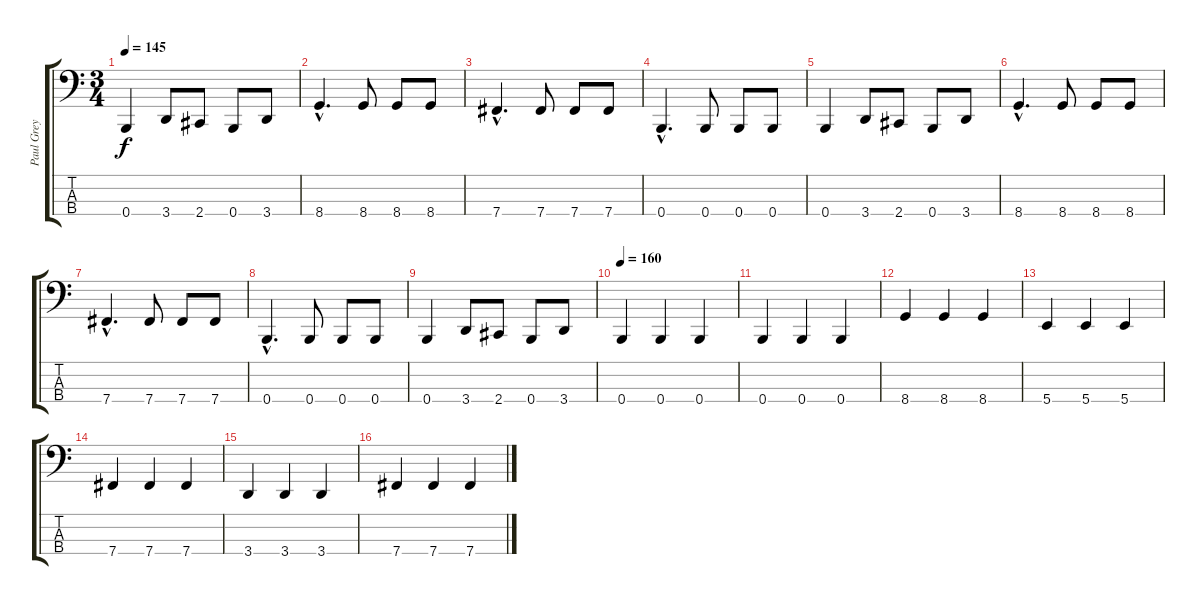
\track ("Paul Grey" "Paul Grey") {instrument electricbassfinger}
\staff {score tabs}
\tuning (E2 B1 Gb1 B0) {hide}
\ts (3 4)
\tempo 145
\clef f4
\ks c
0.4.4{dy f} 3.4.8 2.4.8 0.4.8 3.4.8 |
8.4{hac}.4{d} 8.4.8 8.4.8 8.4.8 |
7.4{hac}.4{d} 7.4.8 7.4.8 7.4.8 |
0.4{hac}.4{d} 0.4.8 0.4.8 0.4.8 |
0.4.4 3.4.8 2.4.8 0.4.8 3.4.8 |
8.4{hac}.4{d} 8.4.8 8.4.8 8.4.8 |
7.4{hac}.4{d} 7.4.8 7.4.8 7.4.8 |
0.4{hac}.4{d} 0.4.8 0.4.8 0.4.8 |
0.4.4 3.4.8 2.4.8 0.4.8 3.4.8 |
\tempo 160
0.4.4 0.4.4 0.4.4 |
0.4.4 0.4.4 0.4.4 |
8.4.4 8.4.4 8.4.4 |
5.4.4 5.4.4 5.4.4 |
7.4.4 7.4.4 7.4.4 |
3.4.4 3.4.4 3.4.4 |
7.4.4 7.4.4 7.4.4
